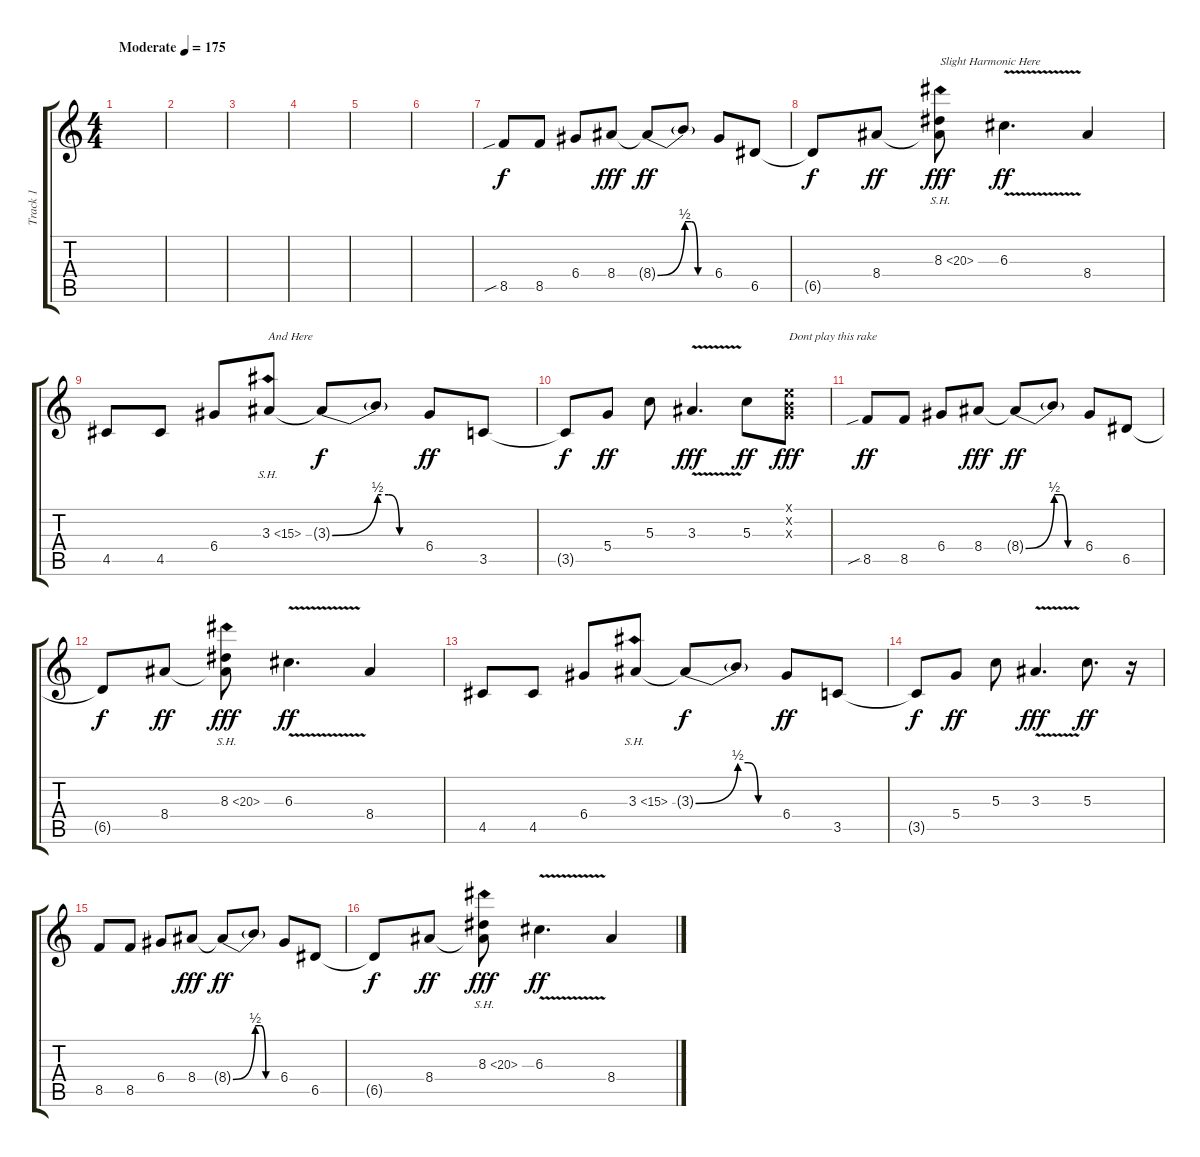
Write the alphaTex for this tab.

\track ("Track 1" "Track 1") {instrument overdrivenguitar}
\staff {score tabs}
\tuning (E4 B3 G3 D3 A2 E2) {hide}
\ts (4 4)
\tempo (175 "Moderate")
\clef g2
\ks c
|
|
|
|
|
|
8.5{sib}.8 8.5.8 6.4.8 8.4.8{dy fff} 8.4{be (bend 0 0 60 2) t}.8{dy ff} 8.4{be (custom 0 2 15 2 30 0 60 0) t}.8 6.4.8 6.5.8 |
6.5{t}.8{dy f} 8.4.8{dy ff} (8.3{sh 12} 8.4{t}).8{txt "Slight Harmonic Here" dy fff} 6.3{v}.4{d dy ff} 8.4.4 |
4.5.8 4.5.8 6.4.8 3.3{sh 12}.8{txt "And Here"} 3.3{be (bend 0 0 60 2) t}.8{dy f} 3.3{be (custom 0 2 15 2 30 0 60 0) t}.8 6.4.8{dy ff} 3.5.8 |
3.5{t}.8{dy f} 5.4.8{dy ff} 5.3.8 3.3{v}.4{d dy fff} 5.3.8{dy ff} (0.1{x} 0.2{x} 0.3{x}).8{txt "Dont play this rake" dy fff} |
8.5{sib}.8{dy ff} 8.5.8 6.4.8 8.4.8{dy fff} 8.4{be (bend 0 0 60 2) t}.8{dy ff} 8.4{be (custom 0 2 15 2 30 0 60 0) t}.8 6.4.8 6.5.8 |
6.5{t}.8{dy f} 8.4.8{dy ff} (8.3{sh 12} 8.4{t}).8{dy fff} 6.3{v}.4{d dy ff} 8.4.4 |
4.5.8 4.5.8 6.4.8 3.3{sh 12}.8 3.3{be (bend 0 0 60 2) t}.8{dy f} 3.3{be (custom 0 2 15 2 30 0 60 0) t}.8 6.4.8{dy ff} 3.5.8 |
3.5{t}.8{dy f} 5.4.8{dy ff} 5.3.8 3.3{v}.4{d dy fff} 5.3.8{d dy ff} r.16 |
8.5.8 8.5.8 6.4.8 8.4.8{dy fff} 8.4{be (bend 0 0 60 2) t}.8{dy ff} 8.4{be (custom 0 2 15 2 30 0 60 0) t}.8 6.4.8 6.5.8 |
6.5{t}.8{dy f} 8.4.8{dy ff} (8.3{sh 12} 8.4{t}).8{dy fff} 6.3{v}.4{d dy ff} 8.4.4
